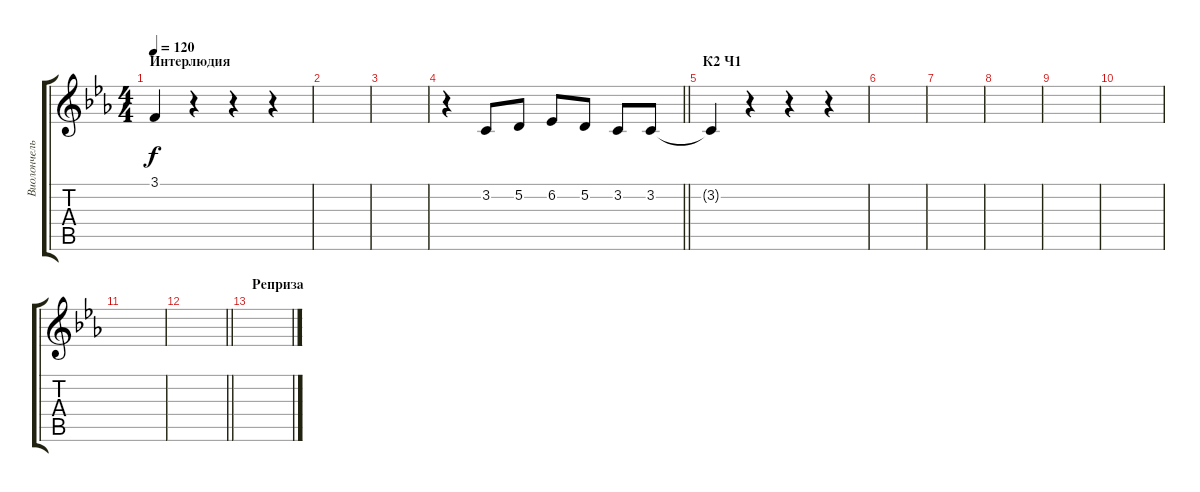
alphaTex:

\track ("Виолончель" "Виолончель") {instrument stringensemble1}
\staff {score tabs}
\tuning (D4 A3 F3 C3 G2 D2) {hide}
\ts (4 4)
\section ("" "Интерлюдия")
\tempo 120
\clef g2
\ks cminor
3.1.4{dy f} r.4 r.4 r.4 |
|
|
\barLineRight lightlight
r.4 3.2.8 5.2.8 6.2.8 5.2.8 3.2.8 3.2.8 |
\section ("" "К2 Ч1")
3.2{t}.4 r.4 r.4 r.4 |
|
|
|
|
|
|
\barLineRight lightlight
|
\section ("" "Реприза")
